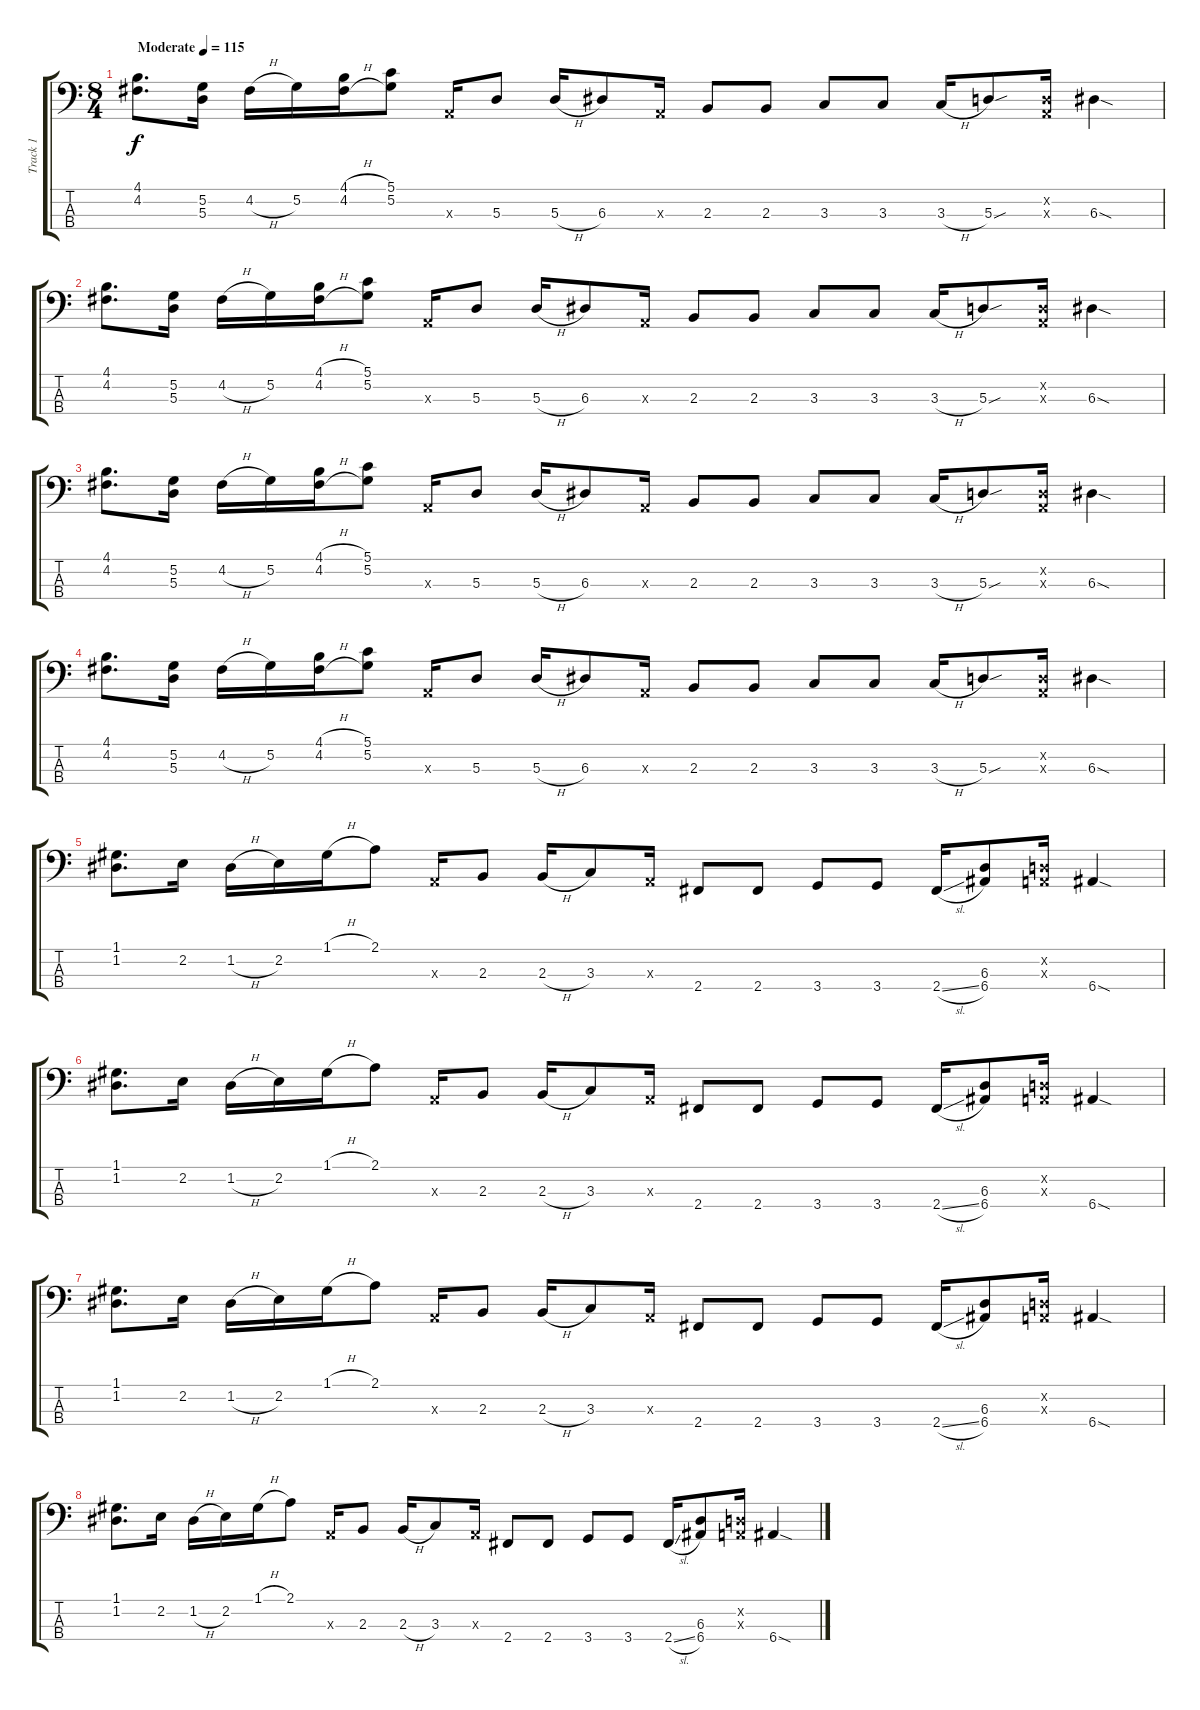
\track ("Track 1" "Track 1") {instrument slapbass2}
\staff {score tabs}
\tuning (G2 D2 A1 E1) {hide}
\ts (8 4)
\tempo (115 "Moderate")
\clef f4
\ks c
(4.1 4.2).8{d dy f instrument slapbass2} (5.2 5.3).16 4.2{h}.16 5.2.16 (4.1{h} 4.2{h}).16 (5.1 5.2).8 0.3{x}.16 5.3.8 5.3{h}.16 6.3.8 0.3{x}.16 2.3.8 2.3.8 3.3.8 3.3.8 3.3{h}.16 5.3{sou}.8 (0.2{x} 0.3{x}).16 6.3{sod}.4 |
(4.1 4.2).8{d} (5.2 5.3).16 4.2{h}.16 5.2.16 (4.1{h} 4.2{h}).16 (5.1 5.2).8 0.3{x}.16 5.3.8 5.3{h}.16 6.3.8 0.3{x}.16 2.3.8 2.3.8 3.3.8 3.3.8 3.3{h}.16 5.3{sou}.8 (0.2{x} 0.3{x}).16 6.3{sod}.4 |
(4.1 4.2).8{d} (5.2 5.3).16 4.2{h}.16 5.2.16 (4.1{h} 4.2{h}).16 (5.1 5.2).8 0.3{x}.16 5.3.8 5.3{h}.16 6.3.8 0.3{x}.16 2.3.8 2.3.8 3.3.8 3.3.8 3.3{h}.16 5.3{sou}.8 (0.2{x} 0.3{x}).16 6.3{sod}.4 |
(4.1 4.2).8{d} (5.2 5.3).16 4.2{h}.16 5.2.16 (4.1{h} 4.2{h}).16 (5.1 5.2).8 0.3{x}.16 5.3.8 5.3{h}.16 6.3.8 0.3{x}.16 2.3.8 2.3.8 3.3.8 3.3.8 3.3{h}.16 5.3{sou}.8 (0.2{x} 0.3{x}).16 6.3{sod}.4 |
(1.1 1.2).8{d} 2.2.16 1.2{h}.16 2.2.16 1.1{h}.16 2.1.8 0.3{x}.16 2.3.8 2.3{h}.16 3.3.8 0.3{x}.16 2.4.8 2.4.8 3.4.8 3.4.8 2.4{sl}.16 (6.3 6.4).8 (0.2{x} 0.3{x}).16 6.4{sod}.4 |
(1.1 1.2).8{d} 2.2.16 1.2{h}.16 2.2.16 1.1{h}.16 2.1.8 0.3{x}.16 2.3.8 2.3{h}.16 3.3.8 0.3{x}.16 2.4.8 2.4.8 3.4.8 3.4.8 2.4{sl}.16 (6.3 6.4).8 (0.2{x} 0.3{x}).16 6.4{sod}.4 |
(1.1 1.2).8{d} 2.2.16 1.2{h}.16 2.2.16 1.1{h}.16 2.1.8 0.3{x}.16 2.3.8 2.3{h}.16 3.3.8 0.3{x}.16 2.4.8 2.4.8 3.4.8 3.4.8 2.4{sl}.16 (6.3 6.4).8 (0.2{x} 0.3{x}).16 6.4{sod}.4 |
(1.1 1.2).8{d} 2.2.16 1.2{h}.16 2.2.16 1.1{h}.16 2.1.8 0.3{x}.16 2.3.8 2.3{h}.16 3.3.8 0.3{x}.16 2.4.8 2.4.8 3.4.8 3.4.8 2.4{sl}.16 (6.3 6.4).8 (0.2{x} 0.3{x}).16 6.4{sod}.4
